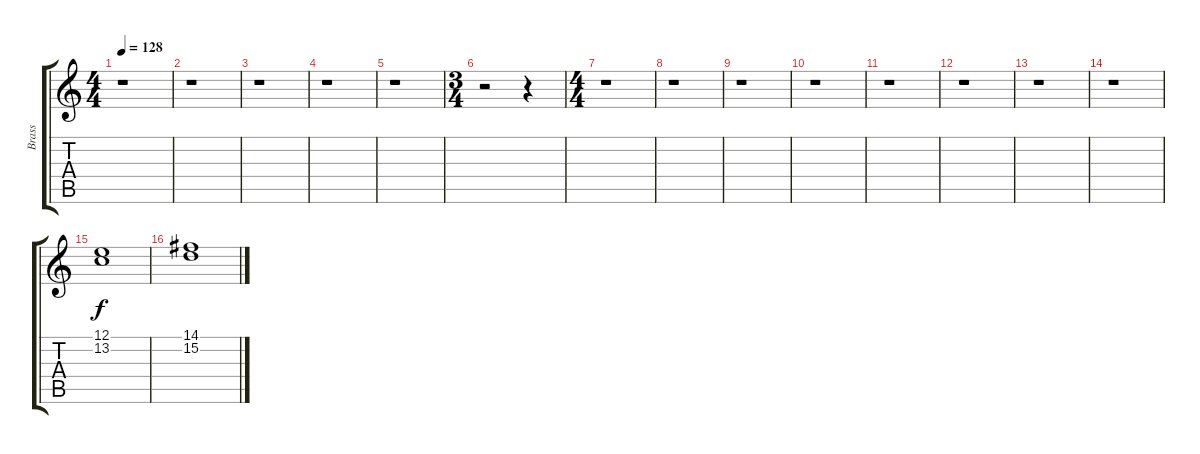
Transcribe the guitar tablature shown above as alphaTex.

\track ("Brass" "Brass") {instrument brasssection}
\staff {score tabs}
\tuning (E4 B3 G3 D3 A2 E2) {hide}
\ts (4 4)
\tempo 128
\clef g2
\ks c
r.1{dy f instrument brasssection} |
r.1 |
r.1 |
r.1 |
r.1 |
\ts (3 4)
r.2 r.4 |
\ts (4 4)
r.1 |
r.1 |
r.1 |
r.1 |
r.1 |
r.1 |
r.1 |
r.1 |
(12.1 13.2).1 |
(14.1 15.2).1
